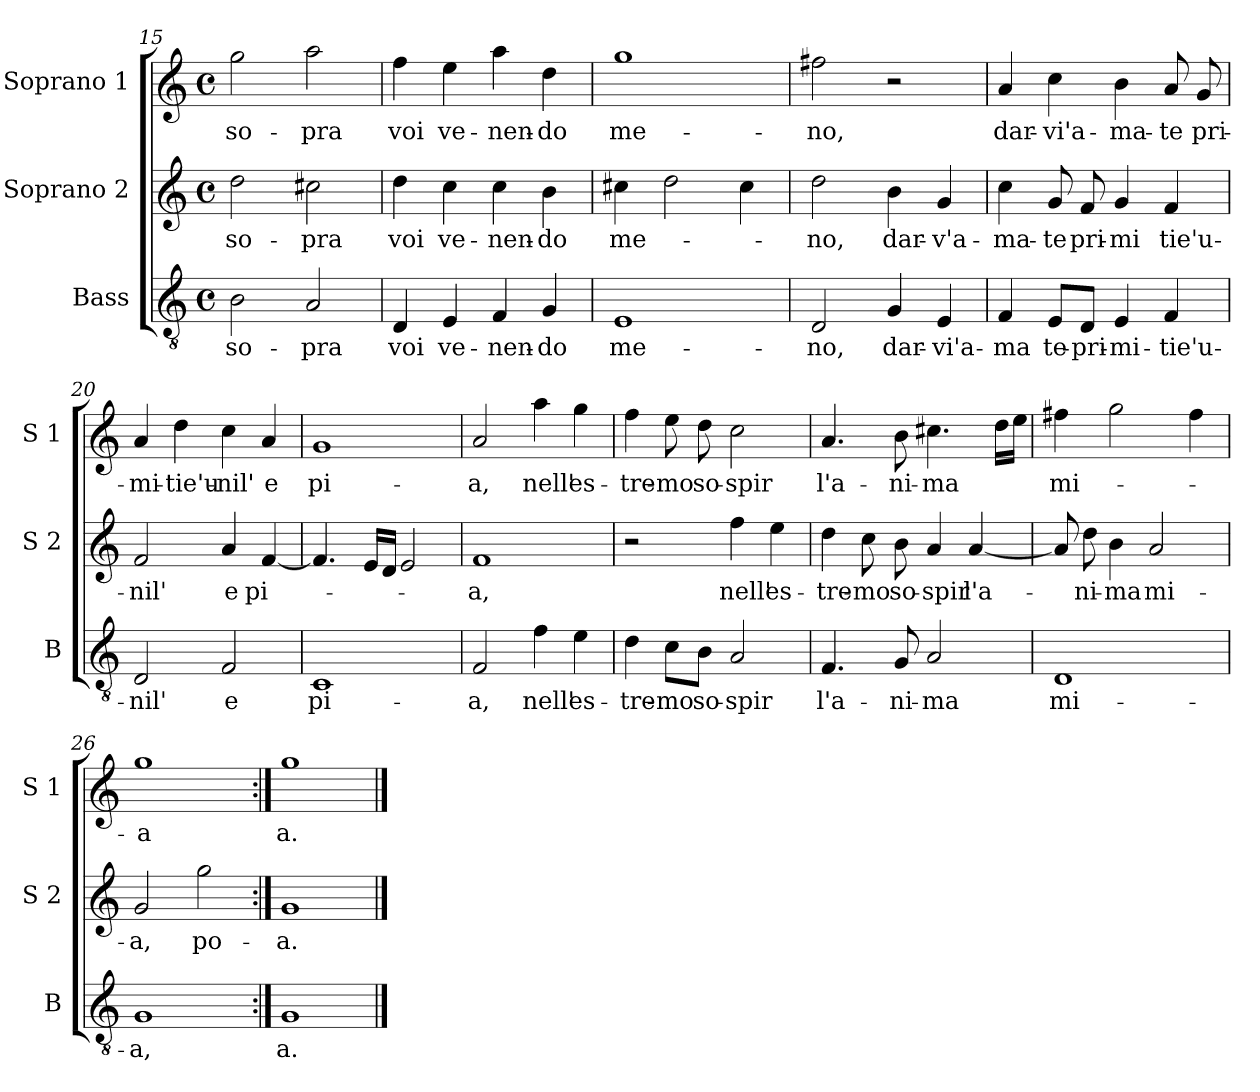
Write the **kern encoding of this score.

**kern	**text	**kern	**text	**kern	**text
*part3	*part3	*part2	*part2	*part1	*part1
*staff3	*staff3	*staff2	*staff2	*staff1	*staff1
*I"Bass	*	*I"Soprano 2	*	*I"Soprano 1	*
*I'B	*	*I'S 2	*	*I'S 1	*
*clefGv2	*	*clefG2	*	*clefG2	*
*k[]	*	*k[]	*	*k[]	*
*C:	*	*C:	*	*C:	*
*M4/4	*	*M4/4	*	*M4/4	*
*met(c)	*	*met(c)	*	*met(c)	*
=15	=15	=15	=15	=15	=15
!	!LO:LY:b	!	!LO:LY:b	!	!LO:LY:b
2B\	so-	2dd\	so-	2gg\	so-
!	!LO:LY:b	!	!LO:LY:b	!	!LO:LY:b
2A/	-pra	2cc#X\	-pra	2aa\	-pra
=16	=16	=16	=16	=16	=16
!	!LO:LY:b	!	!LO:LY:b	!	!LO:LY:b
4D/	voi	4dd\	voi	4ff\	voi
!	!LO:LY:b	!	!LO:LY:b	!	!LO:LY:b
4E/	ve-	4cc\	ve-	4ee\	ve-
!	!LO:LY:b	!	!LO:LY:b	!	!LO:LY:b
4F/	-nen-	4cc\	-nen-	4aa\	-nen-
!	!LO:LY:b	!	!LO:LY:b	!	!LO:LY:b
4G/	-do	4b\	-do	4dd\	-do
!!LO:PB:g=z
=17	=17	=17	=17	=17	=17
!	!LO:LY:b	!	!LO:LY:b	!	!LO:LY:b
1E	me-	4cc#X\	me-	1gg	me-
.	.	2dd\	.	.	.
.	.	4cc#\	.	.	.
=18	=18	=18	=18	=18	=18
!	!LO:LY:b	!	!LO:LY:b	!	!LO:LY:b
2D/	-no,	2dd\	-no,	2ff#X\	-no,
!	!LO:LY:b	!	!LO:LY:b	!	!
4G/	dar-	4b\	dar-	2r	.
!	!LO:LY:b	!	!LO:LY:b	!	!
4E/	-vi'a-	4g/	-v'a-	.	.
=19	=19	=19	=19	=19	=19
!	!LO:LY:b	!	!LO:LY:b	!	!LO:LY:b
4F/	-ma	4cc\	-ma-	4a/	dar-
!	!LO:LY:b	!	!LO:LY:b	!	!LO:LY:b
8E/L	te-	8g/	-te	4cc\	-vi'a-
!	!LO:LY:b	!	!LO:LY:b	!	!
8D/J	-pri-	8f/	pri-	.	.
!	!LO:LY:b	!	!LO:LY:b	!	!LO:LY:b
4E/	-mi-	4g/	-mi	4b\	-ma-
!	!LO:LY:b	!	!LO:LY:b	!	!LO:LY:b
4F/	-tie'u-	4f/	tie'u-	8a/	-te
!	!	!	!	!	!LO:LY:b
.	.	.	.	8g/	pri-
=20	=20	=20	=20	=20	=20
!	!LO:LY:b	!	!LO:LY:b	!	!LO:LY:b
2D/	-nil'	2f/	-nil'	4a/	-mi-
!	!	!	!	!	!LO:LY:b
.	.	.	.	4dd\	-tie'u-
!	!LO:LY:b	!	!LO:LY:b	!	!LO:LY:b
2F/	e	4a/	e	4cc\	-nil'
!	!	!	!LO:LY:b	!	!LO:LY:b
.	.	[4f/	pi-	4a/	e
=21	=21	=21	=21	=21	=21
!	!LO:LY:b	!	!	!	!LO:LY:b
1C	pi-	4.f/]	.	1g	pi-
.	.	16e/LL	.	.	.
.	.	16d/JJ	.	.	.
.	.	2e/	.	.	.
!!LO:LB:g=z
=22	=22	=22	=22	=22	=22
!	!LO:LY:b	!	!LO:LY:b	!	!LO:LY:b
2F/	-a,	1f	-a,	2a/	-a,
!	!LO:LY:b	!	!	!	!LO:LY:b
4f\	nell'	.	.	4aa\	nell'
!	!LO:LY:b	!	!	!	!LO:LY:b
4e\	es-	.	.	4gg\	es-
=23	=23	=23	=23	=23	=23
!	!LO:LY:b	!	!	!	!LO:LY:b
4d\	-tre-	2r	.	4ff\	-tre-
!	!LO:LY:b	!	!	!	!LO:LY:b
8c\L	-mo	.	.	8ee\	-mo
!	!LO:LY:b	!	!	!	!LO:LY:b
8B\J	so-	.	.	8dd\	so-
!	!LO:LY:b	!	!LO:LY:b	!	!LO:LY:b
2A/	-spir	4ff\	nell'	2cc\	-spir
!	!	!	!LO:LY:b	!	!
.	.	4ee\	es-	.	.
=24	=24	=24	=24	=24	=24
!	!LO:LY:b	!	!LO:LY:b	!	!LO:LY:b
4.F/	l'a-	4dd\	-tre-	4.a/	l'a-
!	!	!	!LO:LY:b	!	!
.	.	8cc\	-mo	.	.
!	!LO:LY:b	!	!LO:LY:b	!	!LO:LY:b
8G/	-ni-	8b\	so-	8b\	-ni-
!	!LO:LY:b	!	!LO:LY:b	!	!LO:LY:b
2A/	-ma	4a/	-spir	4.cc#X\	-ma
!	!	!	!LO:LY:b	!	!
.	.	[4a/	l'a-	.	.
.	.	.	.	16dd\LL	.
.	.	.	.	16ee\JJ	.
=25	=25	=25	=25	=25	=25
!	!LO:LY:b	!	!	!	!LO:LY:b
1D	mi-	8a/]	.	4ff#X\	mi-
!	!	!	!LO:LY:b	!	!
.	.	8dd\	-ni-	.	.
!	!	!	!LO:LY:b	!	!
.	.	4b\	-ma	2gg\	.
!	!	!	!LO:LY:b	!	!
.	.	2a/	mi-	.	.
.	.	.	.	4ff#\	.
=26	=26	=26	=26	=26	=26
!	!LO:LY:b	!	!LO:LY:b	!	!LO:LY:b
1G	-a,	2g/	-a,	1gg	-a
!	!	!	!LO:LY:b	!	!
.	.	2gg\	po-	.	.
=27:|!	=27:|!	=27:|!	=27:|!	=27:|!	=27:|!
!	!LO:LY:b	!	!LO:LY:b	!	!LO:LY:b
1G	a.	1g	-a.	1gg	a.
==	==	==	==	==	==
*-	*-	*-	*-	*-	*-
